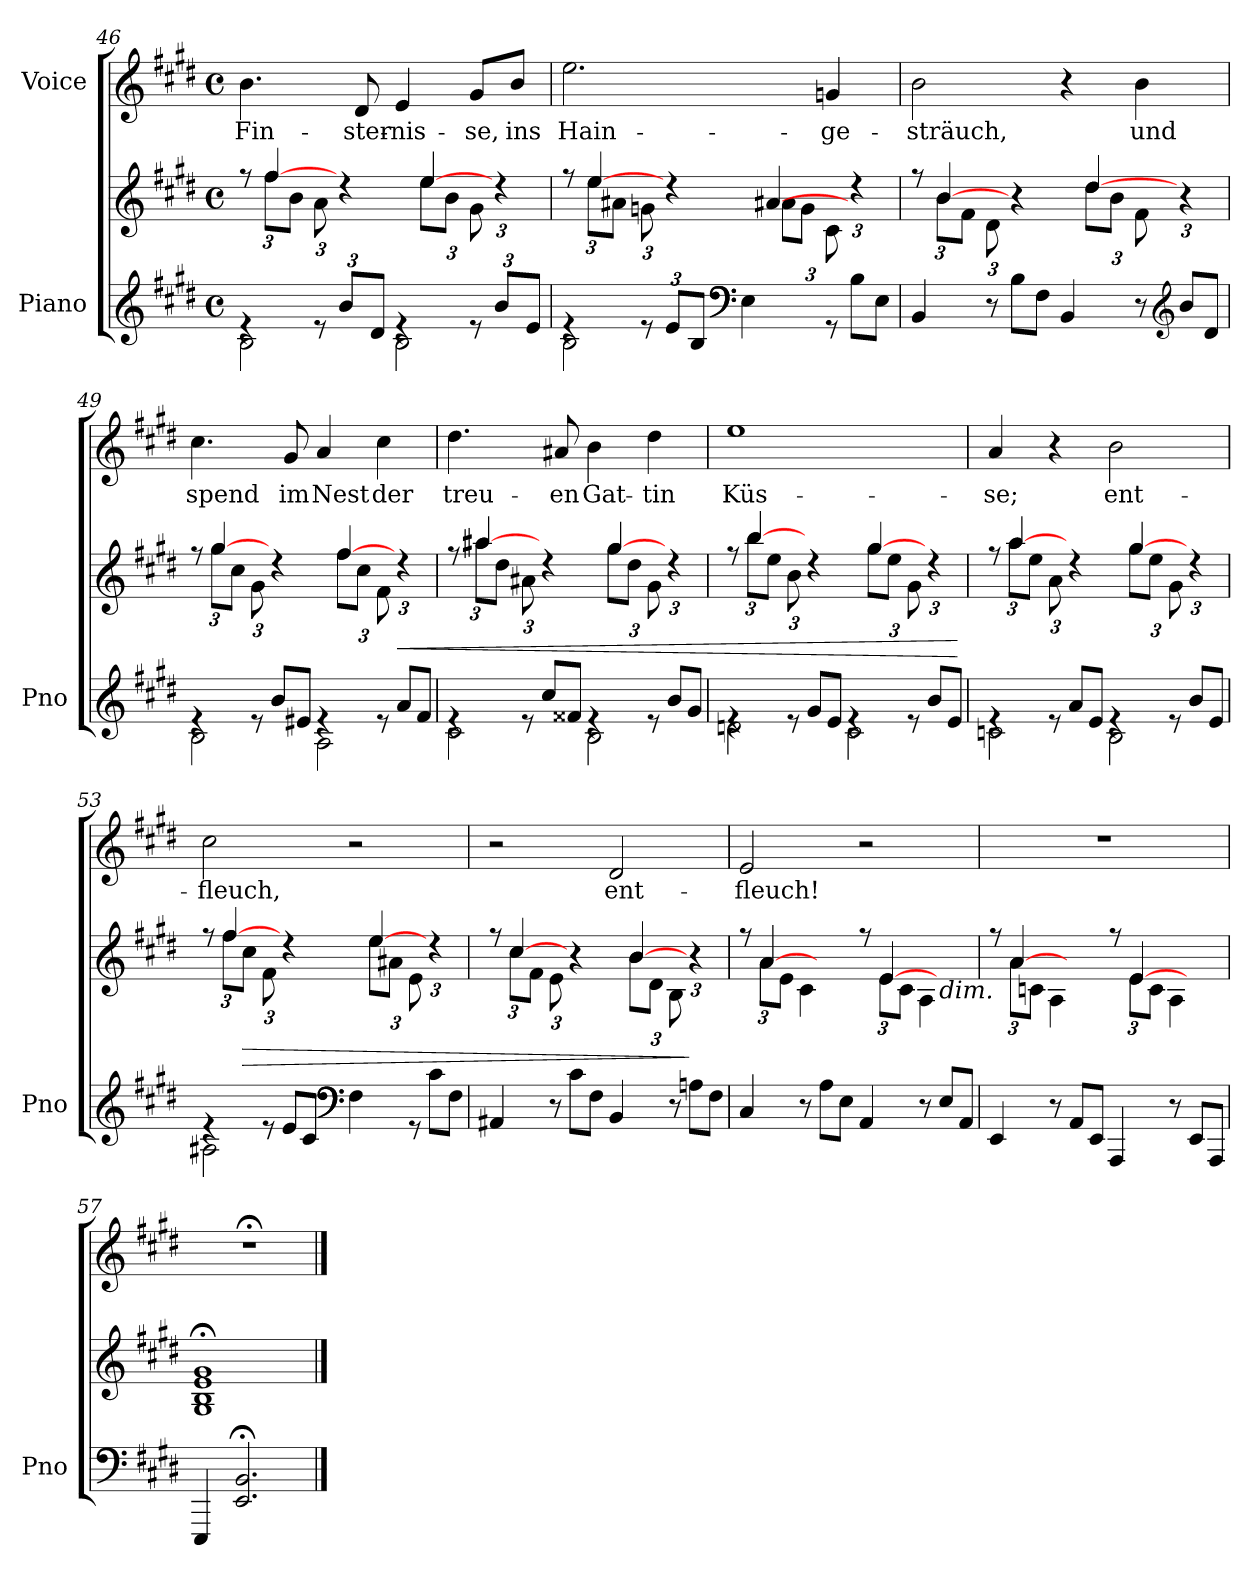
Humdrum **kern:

**kern	**kern	**dynam	**kern	**text
*part2	*part2	*part2	*part1	*part1
*staff3	*staff2	*staff2/3	*staff1	*staff1
*I"Piano	*	*	*I"Voice	*
*I'Pno	*	*	*	*
*clefG2	*clefG2	*	*clefG2	*
*k[f#c#g#d#]	*k[f#c#g#d#]	*	*k[f#c#g#d#]	*
*M4/4	*M4/4	*	*M4/4	*
*met(c)	*met(c)	*	*met(c)	*
=46	=46	=46	=46	=46
*^	*	*	*	*
*	*	*Xbrackettup	*	*	*
*	*	*^	*	*	*
!	!	!	!	!	!	!LO:LY:b
4re	2B\	12ryy	12rff	.	4.b\	Fin-
.	.	[4ff#/	(<12ff#\L	.	.	.
.	.	.	12b\J	.	.	.
*Xbrackettup	*	*	*	*	*	*
12re	.	.	12a\	.	.	.
12b/L	.	4ryy	4rdd	.	.	.
!	!	!	!	!	!	!LO:LY:b
.	.	.	.	.	8d#/	-ster-
12d#/J)	.	.	.	.	.	.
!	!	!	!	!	!	!LO:LY:b
4re	2B\	.	.	.	4e/	-nis-
.	.	[4ee/	(<12ee\L	.	.	.
.	.	.	12b\J	.	.	.
!	!	!	!	!	!	!LO:LY:b
12re	.	.	12g#\	.	8g#/L	-se,
12b/L	.	6ryy	6rdd	.	.	.
!	!	!	!	!	!	!LO:LY:b
.	.	.	.	.	8b/J	ins
12e/J)	.	.	.	.	.	.
=47	=47	=47	=47	=47	=47	=47
!	!	!	!	!	!	!LO:LY:b
4re	2B\	12ryy	12rff	.	2.ee\	Hain-
.	.	[4ee/	12ee\L	.	.	.
.	.	.	12a#X\J	.	.	.
12re	.	.	12gn\	.	.	.
12e/L	.	4ryy	4rdd	.	.	.
12B/J	.	.	.	.	.	.
*clefF4	*	*	*	*	*	*
4E\	2rGGyy	.	.	.	.	.
.	.	[4a#X/	12a#\L	.	.	.
.	.	.	12g\J	.	.	.
*Xtuplet	*	*	*	*	*	*
!	!	!	!	!	!	!LO:LY:b
12rGG	.	.	12c#\	.	4gn/	-ge-
12B\L	.	6ryy	6rdd	.	.	.
12E\J	.	.	.	.	.	.
*v	*v	*	*	*	*	*
!!LO:LB:g=z
=48	=48	=48	=48	=48	=48
!	!	!	!	!	!LO:LY:b
4BB/	12ryy	12rff	.	2b\	-sträuch,
.	[4b/	12b\L	.	.	.
.	.	12f#\J	.	.	.
12r	.	12d#\	.	.	.
12B\L	4ryy	4r	.	.	.
12F#\J	.	.	.	.	.
4BB/	.	.	.	4r	.
.	[4dd#/	12dd#\L	.	.	.
.	.	12b\J	.	.	.
!	!	!	!	!	!LO:LY:b
12r	.	12f#\	.	4b\	und
*clefG2	*	*	*	*	*
12b/L	6ryy	6r	.	.	.
12d#/J	.	.	.	.	.
=49	=49	=49	=49	=49	=49
*^	*	*	*	*	*
!	!	!	!	!	!	!LO:LY:b
4re	2B\	12ryy	12rff	.	4.cc#\	spend
.	.	[4gg#/	(<12gg#\L	.	.	.
.	.	.	12cc#\J	.	.	.
12re	.	.	12g#\	.	.	.
12b/L	.	4ryy	4rdd	.	.	.
!	!	!	!	!	!	!LO:LY:b
.	.	.	.	.	8g#/	im
12e#X/J)	.	.	.	.	.	.
!	!	!	!	!	!	!LO:LY:b
4re	2A\	.	.	.	4a/	Nest
.	.	[4ff#/	(<12ff#\L	.	.	.
.	.	.	12cc#\J	.	.	.
!	!	!	!	!	!	!LO:LY:b
12re	.	.	12f#\	.	4cc#\	der
!	!	!	!	!LO:HP:b	!	!
12a/L	.	6ryy	6rdd	<	.	.
12f#/J)	.	.	.	.	.	.
=50	=50	=50	=50	=50	=50	=50
!	!	!	!	!	!	!LO:LY:b
4re	2c#\	12ryy	12rff	.	4.dd#\	treu-
.	.	[4aa#X/	12aa#\L	.	.	.
.	.	.	12dd#\J	.	.	.
12re	.	.	12a#X\	.	.	.
12cc#/L	.	4ryy	4rdd	.	.	.
!	!	!	!	!	!	!LO:LY:b
.	.	.	.	.	8a#X/	-en
12f##X/J	.	.	.	.	.	.
!	!	!	!	!	!	!LO:LY:b
4re	2B\	.	.	.	4b\	Gat-
.	.	[4gg#/	12gg#\L	.	.	.
.	.	.	12dd#\J	.	.	.
!	!	!	!	!	!	!LO:LY:b
12re	.	.	12g#\	.	4dd#\	-tin
12b/L	.	6ryy	6rdd	.	.	.
12g#/J	.	.	.	.	.	.
!!LO:LB:g=z
=51	=51	=51	=51	=51	=51	=51
!	!	!	!	!	!	!LO:LY:b
4re	2dn\	12ryy	12rff	.	1ee	Küs-
.	.	[4bb/	12bb\L	.	.	.
.	.	.	12ee\J	.	.	.
12re	.	.	12b\	.	.	.
12g#/L	.	4ryy	4rdd	.	.	.
12e/J	.	.	.	.	.	.
4re	2c#\	.	.	.	.	.
.	.	[4gg#/	12gg#\L	.	.	.
.	.	.	12ee\J	.	.	.
12re	.	.	12g#\	.	.	.
12b/L	.	6ryy	6rdd	.	.	.
12e/J	.	.	.	.	.	.
*v	*v	*	*	*	*	*
*	*v	*v	*	*	*
.	.	[	.	.
=52	=52	=52	=52	=52
*^	*^	*	*	*
!	!	!	!	!	!	!LO:LY:b
4re	2cn\	12ryy	12rff	.	4a/	-se;
.	.	[4aa/	12aa\L	.	.	.
.	.	.	12ee\J	.	.	.
12re	.	.	12a\	.	4r	.
12a/L	.	4ryy	4rdd	.	.	.
12e/J	.	.	.	.	.	.
!	!	!	!	!	!	!LO:LY:b
4re	2B\	.	.	.	2b\	ent-
.	.	[4gg#/	12gg#\L	.	.	.
.	.	.	12ee\J	.	.	.
12re	.	.	12g#\	.	.	.
12b/L	.	6ryy	6rdd	.	.	.
12e/J	.	.	.	.	.	.
=53	=53	=53	=53	=53	=53	=53
!	!	!	!	!	!	!LO:LY:b
4re	2A#X\	12ryy	12rff	.	2cc#\	-fleuch,
.	.	[4ff#/	12ff#\L	.	.	.
!	!	!	!	!LO:HP:b	!	!
.	.	.	12cc#\J	>	.	.
12re	.	.	12f#\	.	.	.
12e/L	.	4ryy	4rdd	.	.	.
12c#/J	.	.	.	.	.	.
*clefF4	*	*	*	*	*	*
4F#\	2rGGyy	.	.	.	2r	.
.	.	[4ee/	12ee\L	.	.	.
.	.	.	12a#X\J	.	.	.
12rGG	.	.	12e\	.	.	.
12c#\L	.	6ryy	6rdd	.	.	.
12F#\J	.	.	.	.	.	.
*v	*v	*	*	*	*	*
!!LO:LB:g=z
=54	=54	=54	=54	=54	=54
4AA#X/	12ryy	12rff	.	2r	.
.	[4cc#/	12cc#\L	.	.	.
.	.	12f#\J	.	.	.
12r	.	12e\	.	.	.
12c#\L	4ryy	4r	.	.	.
12F#\J	.	.	.	.	.
!	!	!	!	!	!LO:LY:b
4BB/	.	.	.	2d#/	ent-
.	[4b/	12b\L	.	.	.
.	.	12d#\J	.	.	.
12r	.	12B\	.	.	.
12An\L	6ryy	6r	]	.	.
12F#\J	.	.	.	.	.
=55	=55	=55	=55	=55	=55
!	!	!	!	!	!LO:LY:b
*	*	*	*	*^	*
4C#/	12ryy	12rff	.	2e/	3%2ryy	-fleuch!
.	[4a/	12a\L	.	.	.	.
.	.	12e\J	.	.	.	.
12r	.	4c#\	.	.	.	.
12A\L	4ryy	.	.	.	.	.
12E\J	.	.	.	.	.	.
4AA/	.	12rff	.	2r	.	.
.	[4e/	12e\L	.	.	.	.
.	.	12c#\J	.	.	6ryy	.
12r	.	4A\	.	.	.	.
*	*	*	*	*MM76	*	*
!	!LO:TX:b:i:t=dim.	!	!	!	!	!
12E/L	6ryy	.	.	.	6ryy	.
12AA/J	.	.	.	.	.	.
=56	=56	=56	=56	=56	=56	=56
*	*	*	*	*	*^	*
4EE/	12ryy	12rff	.	1r	3ryy	3%2ryy	.
.	[4a/	12a\L	.	.	.	.	.
.	.	12cn\J	.	.	.	.	.
12r	.	4A\	.	.	.	.	.
*	*	*	*	*MM72	*	*	*
12AA/L	4ryy	.	.	.	3%2ryy	.	.
12EE/J	.	.	.	.	.	.	.
4AAA/	.	12rff	.	.	.	.	.
.	[4e/	12e\L	.	.	.	.	.
.	.	12c\J	.	.	.	6ryy	.
12r	.	4A\	.	.	.	.	.
*	*	*	*	*MM68	*	*	*
12EE/L	6ryy	.	.	.	.	6ryy	.
12AAA/J	.	.	.	.	.	.	.
*	*v	*v	*	*	*	*	*
*	*	*	*v	*v	*v	*
=57	=57	=57	=57	=57
4EEE/	1G#;< 1B;< 1e;< 1g#;<	.	1r;<	.
2.EE/;< 2.BB/;<	.	.	.	.
==	==	==	==	==
*-	*-	*-	*-	*-
